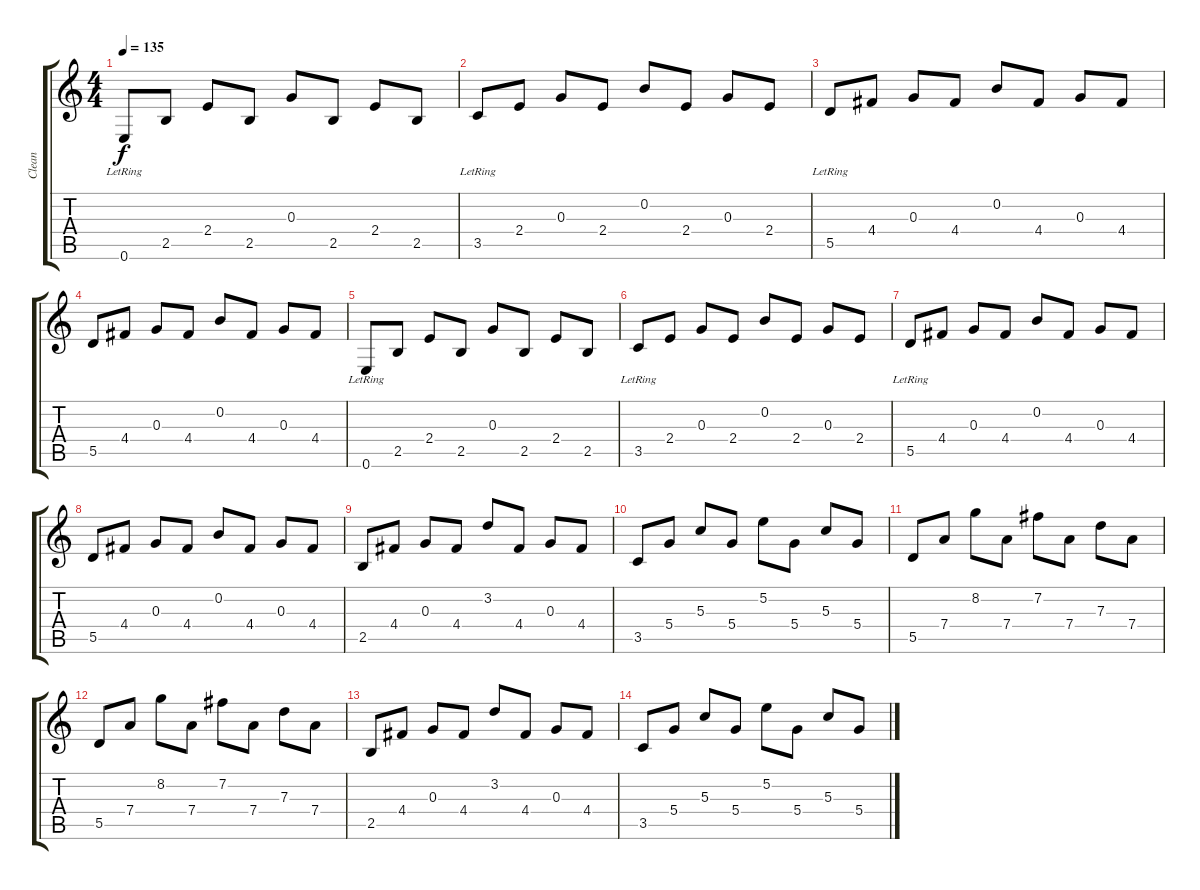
\track ("Clean" "Clean") {instrument electricguitarclean}
\staff {score tabs}
\tuning (E4 B3 G3 D3 A2 E2) {hide}
\ts (4 4)
\tempo 135
\clef g2
\ks c
0.6{lr}.8{dy f} 2.5.8 2.4.8 2.5.8 0.3.8 2.5.8 2.4.8 2.5.8 |
3.5{lr}.8 2.4.8 0.3.8 2.4.8 0.2.8 2.4.8 0.3.8 2.4.8 |
5.5{lr}.8 4.4.8 0.3.8 4.4.8 0.2.8 4.4.8 0.3.8 4.4.8 |
5.5.8 4.4.8 0.3.8 4.4.8 0.2.8 4.4.8 0.3.8 4.4.8 |
0.6{lr}.8 2.5.8 2.4.8 2.5.8 0.3.8 2.5.8 2.4.8 2.5.8 |
3.5{lr}.8 2.4.8 0.3.8 2.4.8 0.2.8 2.4.8 0.3.8 2.4.8 |
5.5{lr}.8 4.4.8 0.3.8 4.4.8 0.2.8 4.4.8 0.3.8 4.4.8 |
5.5.8 4.4.8 0.3.8 4.4.8 0.2.8 4.4.8 0.3.8 4.4.8 |
2.5.8 4.4.8 0.3.8 4.4.8 3.2.8 4.4.8 0.3.8 4.4.8 |
3.5.8 5.4.8 5.3.8 5.4.8 5.2.8 5.4.8 5.3.8 5.4.8 |
5.5.8 7.4.8 8.2.8 7.4.8 7.2.8 7.4.8 7.3.8 7.4.8 |
5.5.8 7.4.8 8.2.8 7.4.8 7.2.8 7.4.8 7.3.8 7.4.8 |
2.5.8 4.4.8 0.3.8 4.4.8 3.2.8 4.4.8 0.3.8 4.4.8 |
3.5.8 5.4.8 5.3.8 5.4.8 5.2.8 5.4.8 5.3.8 5.4.8
